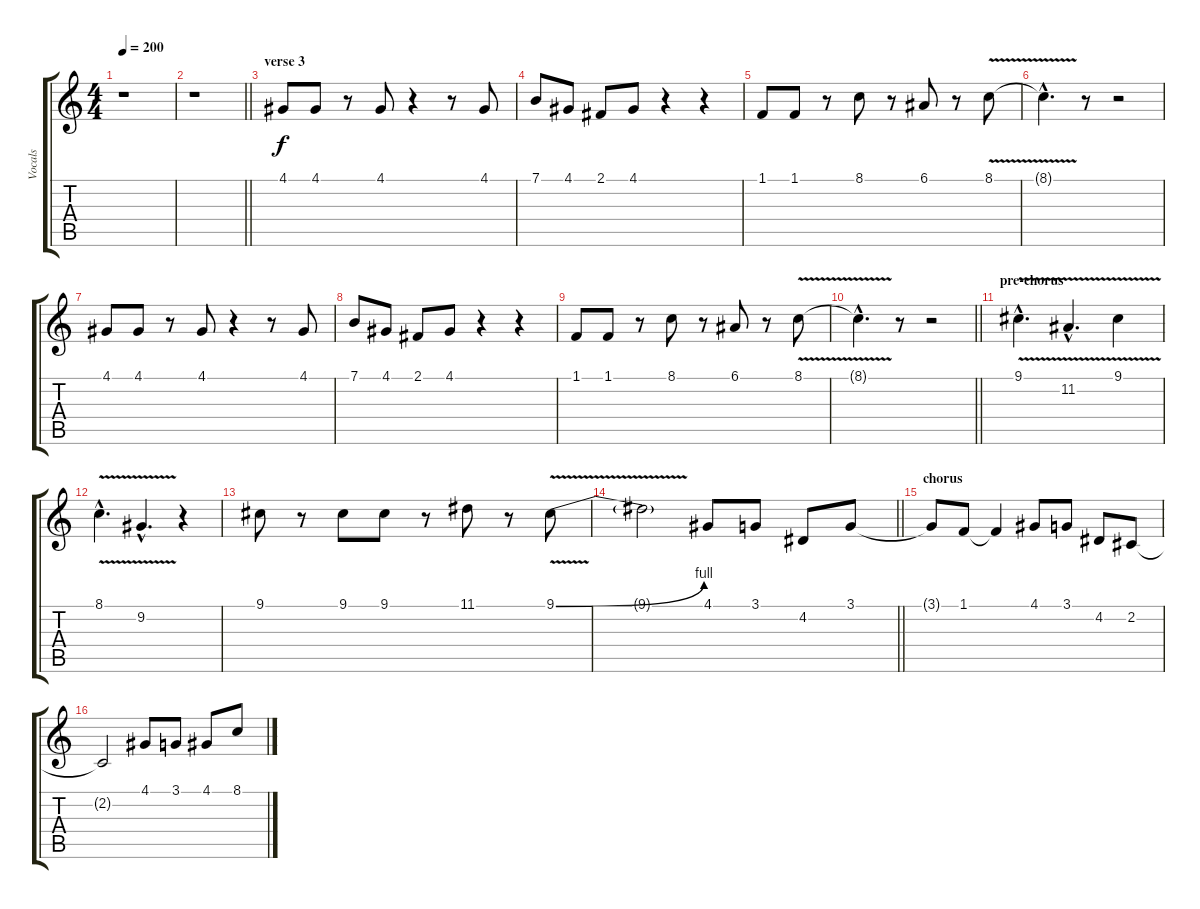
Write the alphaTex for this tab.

\track ("Vocals" "Vocals") {instrument oboe}
\staff {score tabs}
\tuning (E4 B3 G3 D3 A2 E2) {hide}
\ts (4 4)
\tempo 200
\clef g2
\ks c
r.1{dy f} |
\barLineRight lightlight
r.1 |
\section ("" "verse 3")
4.1.8 4.1.8 r.8 4.1.8 r.4 r.8 4.1.8 |
7.1.8 4.1.8 2.1.8 4.1.8 r.4 r.4 |
1.1.8 1.1.8 r.8 8.1.8 r.8 6.1.8 r.8 8.1{v}.8 |
8.1{hac t}.4{d} r.8 r.2 |
4.1.8 4.1.8 r.8 4.1.8 r.4 r.8 4.1.8 |
7.1.8 4.1.8 2.1.8 4.1.8 r.4 r.4 |
1.1.8 1.1.8 r.8 8.1.8 r.8 6.1.8 r.8 8.1{v}.8 |
\barLineRight lightlight
8.1{hac t}.4{d} r.8 r.2 |
\section ("" "pre-chorus")
9.1{v hac}.4{d} 11.2{v hac}.4{d} 9.1{v}.4 |
8.1{v hac}.4{d} 9.2{v hac}.4{d} r.4 |
9.1.8 r.8 9.1.8 9.1.8 r.8 11.1.8 r.8 9.1{be (bend 0 0 60 4) v}.8 |
\barLineRight lightlight
9.1{t}.2 4.1.8 3.1.8 4.2.8 3.1.8 |
\section ("" "chorus")
3.1{t}.8 1.1.8 1.1{t}.4 4.1.8 3.1.8 4.2.8 2.2.8 |
2.2{t}.2 4.1.8 3.1.8 4.1.8 8.1.8
